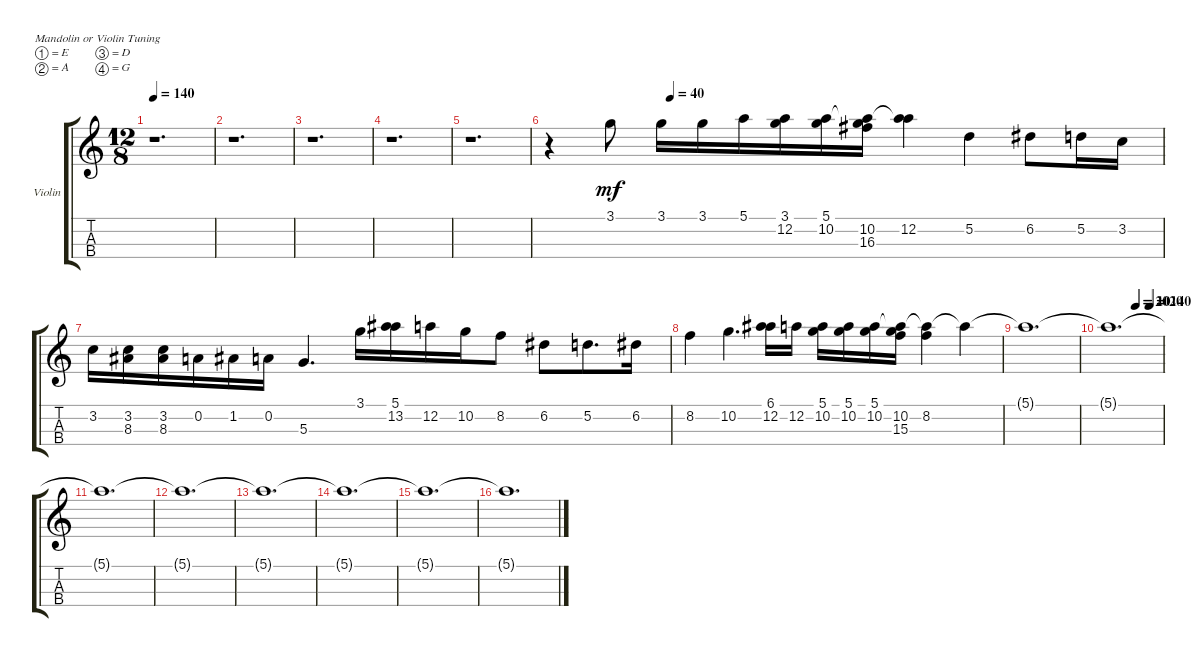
\bracketExtendMode groupsimilarinstruments
\firstSystemTrackNameOrientation horizontal
\otherSystemsTrackNameOrientation horizontal
\track ("" "Violin") {mute instrument violin}
\staff {score tabs}
\tuning (E5 A4 D4 G3)
\ts (12 8)
\tempo 140
\clef g2
\ks c
r.1{d dy mf} |
r.1{d} |
r.1{d} |
r.1{d} |
r.1{d} |
\tempo (40 0.198785)
r.4 3.1.8 3.1.16 3.1.16 5.1.16 (3.1 12.2).16 (10.2 5.1).16 (5.1{t} 10.2 16.3).16 (5.1{t} 12.2).4 5.2.4 6.2.8 5.2.16 3.2.16 |
3.2.16 (3.2 8.3).16 (3.2 8.3).16 0.2.16 1.2.16 0.2.16 5.3.4{d} 3.1.16 (5.1 13.2).16 12.2.16 10.2.16 8.2.8 6.2.8 5.2.8{d} 6.2.16 |
8.2.4 10.2.4{d} (12.2 6.1).16 12.2.16 (10.2 5.1).16 (10.2 5.1).16 (10.2 5.1).16 (5.1{t} 10.2 15.3).16 (5.1{t} 8.2).4 5.1{t}.4 |
5.1{t}.1{d} |
\tempo (20 0.510417)
\tempo (10 0.53125)
\tempo (20 0.760417)
\tempo (140 0.782986)
5.1{t}.1{d} |
5.1{t}.1{d} |
5.1{t}.1{d} |
5.1{t}.1{d} |
5.1{t}.1{d} |
5.1{t}.1{d} |
5.1{t}.1{d}
